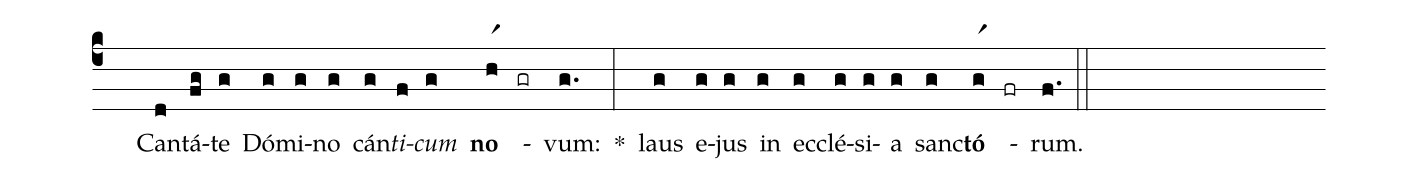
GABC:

%%
(c4)
( )Can(d)tá(fg)te(g) Dó(g)mi(g)no(g) cán(g)<i>ti</i>(f)<i>cum</i>(g) <b>no</b>(hr1) -(gr) vum:(g.) *(:)
laus(g) e(g)jus(g) in(g) ec(g)clé(g)si(g)a(g) sanc(g)<b>tó</b>(gr1) -(fr) rum.(f.) (::)
